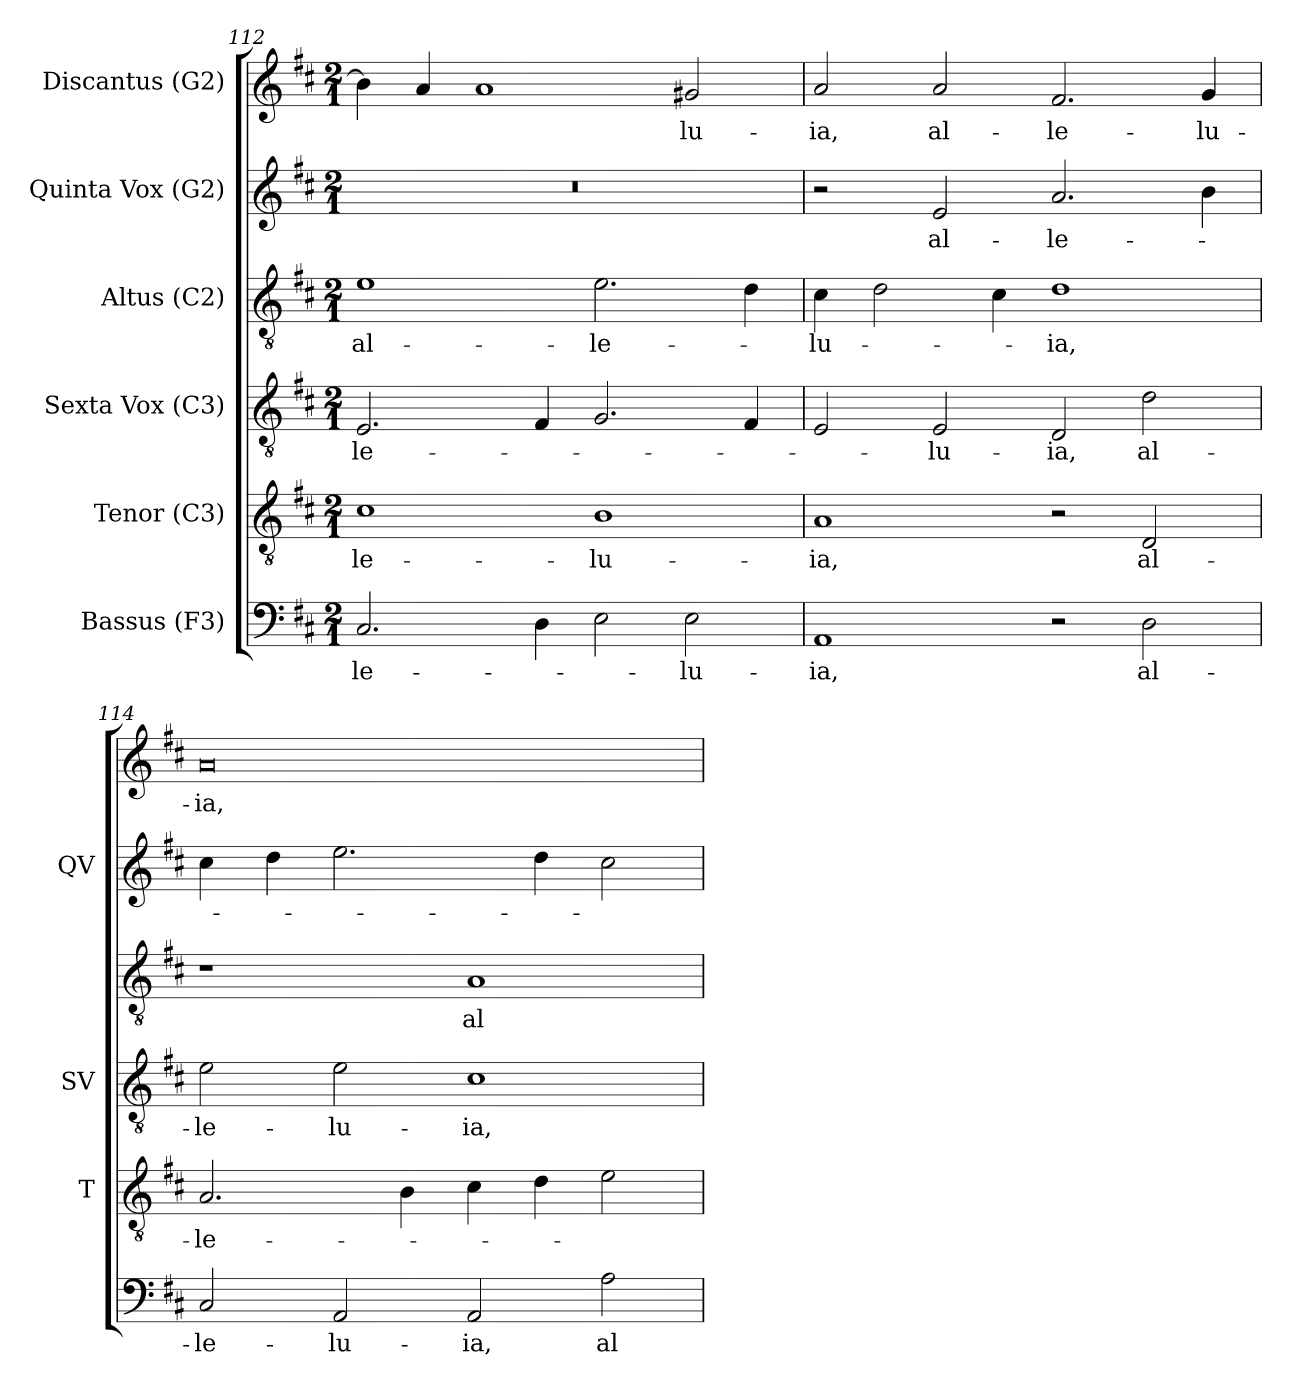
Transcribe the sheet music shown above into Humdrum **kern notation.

**kern	**text	**kern	**text	**kern	**text	**kern	**text	**kern	**text	**kern	**text
*part6	*part6	*part5	*part5	*part4	*part4	*part3	*part3	*part2	*part2	*part1	*part1
*staff6	*staff6	*staff5	*staff5	*staff4	*staff4	*staff3	*staff3	*staff2	*staff2	*staff1	*staff1
*I"Bassus (F3)	*	*I"Tenor (C3)	*	*I"Sexta Vox (C3)	*	*I"Altus (C2)	*	*I"Quinta Vox (G2)	*	*I"Discantus (G2)	*
*	*	*I'T	*	*I'SV	*	*	*	*I'QV	*	*	*
!!LO:PB:g=z
*clefF4	*	*clefGv2	*	*clefGv2	*	*clefGv2	*	*clefG2	*	*clefG2	*
*	*	*	*	*	*	*ITrd7c12	*	*	*	*	*
*k[f#c#]	*	*k[f#c#]	*	*k[f#c#]	*	*k[f#c#]	*	*k[f#c#]	*	*k[f#c#]	*
*D:	*	*D:	*	*D:	*	*D:	*	*D:	*	*D:	*
*M2/1	*	*M2/1	*	*M2/1	*	*M2/1	*	*M2/1	*	*M2/1	*
=112	=112	=112	=112	=112	=112	=112	=112	=112	=112	=112	=112
!	!LO:LY:b:color=#000000	!	!	!	!	!	!	!	!	!	!
!	!	!	!LO:LY:b:color=#000000	!	!	!	!	!	!	!	!
!	!	!	!	!	!LO:LY:b:color=#000000	!	!	!	!	!	!
!	!	!	!	!	!	!	!LO:LY:b:color=#000000	!LO:N:vis=1	!	!	!
2.C#i/	-le-	1c#i	-le-	2.Ei/	-le-	1Ei	al-	0r	.	4bi\]	.
.	.	.	.	.	.	.	.	.	.	4ai/	.
.	.	.	.	.	.	.	.	.	.	1ai	.
4Di\	.	.	.	4F#i/	.	.	.	.	.	.	.
!	!	!	!LO:LY:b:color=#000000	!	!	!	!	!	!	!	!
!	!	!	!	!	!	!	!LO:LY:b:color=#000000	!	!	!	!
2Ei\	.	1Bi	-lu-	2.Gi/	.	2.Ei\	-le-	.	.	.	.
!	!LO:LY:b:color=#000000	!	!	!	!	!	!	!	!	!	!
!	!	!	!	!	!	!	!	!	!	!	!LO:LY:b:color=#000000
2Ei\	-lu-	.	.	.	.	.	.	.	.	2g#Xi/	-lu-
.	.	.	.	4F#i/	.	4Di\	.	.	.	.	.
=113	=113	=113	=113	=113	=113	=113	=113	=113	=113	=113	=113
!	!LO:LY:b:color=#000000	!	!	!	!	!	!	!	!	!	!
!	!	!	!LO:LY:b:color=#000000	!	!	!	!	!	!	!	!
!	!	!	!	!	!	!	!LO:LY:b:color=#000000	!	!	!	!
!	!	!	!	!	!	!	!	!	!	!	!LO:LY:b:color=#000000
1AAi	-ia,	1Ai	-ia,	2Ei/	.	4C#i\	-lu-	2r	.	2ai/	-ia,
.	.	.	.	.	.	2Di\	.	.	.	.	.
!	!	!	!	!	!LO:LY:b:color=#000000	!	!	!	!	!	!
!	!	!	!	!	!	!	!	!	!LO:LY:b:color=#000000	!	!
!	!	!	!	!	!	!	!	!	!	!	!LO:LY:b:color=#000000
.	.	.	.	2Ei/	-lu-	.	.	2ei/	al-	2ai/	al-
.	.	.	.	.	.	4C#i\	.	.	.	.	.
!	!	!	!	!	!LO:LY:b:color=#000000	!	!	!	!	!	!
!	!	!	!	!	!	!	!LO:LY:b:color=#000000	!	!	!	!
!	!	!	!	!	!	!	!	!	!LO:LY:b:color=#000000	!	!
!	!	!	!	!	!	!	!	!	!	!	!LO:LY:b:color=#000000
2r	.	2r	.	2Di/	-ia,	1Di	-ia,	2.ai/	-le-	2.f#i/	-le-
!	!LO:LY:b:color=#000000	!	!	!	!	!	!	!	!	!	!
!	!	!	!LO:LY:b:color=#000000	!	!	!	!	!	!	!	!
!	!	!	!	!	!LO:LY:b:color=#000000	!	!	!	!	!	!
2Di\	al-	2Di/	al-	2di\	al-	.	.	.	.	.	.
!	!	!	!	!	!	!	!	!	!	!	!LO:LY:b:color=#000000
.	.	.	.	.	.	.	.	4bi\	.	4gi/	-lu-
=114	=114	=114	=114	=114	=114	=114	=114	=114	=114	=114	=114
!	!LO:LY:b:color=#000000	!	!	!	!	!	!	!	!	!	!
!	!	!	!LO:LY:b:color=#000000	!	!	!	!	!	!	!	!
!	!	!	!	!	!LO:LY:b:color=#000000	!	!	!	!	!	!
!	!	!	!	!	!	!	!	!	!	!	!LO:LY:b:color=#000000
2C#i/	-le-	2.Ai/	-le-	2ei\	-le-	1r	.	4cc#i\	.	0ai	-ia,
.	.	.	.	.	.	.	.	4ddi\	.	.	.
!	!LO:LY:b:color=#000000	!	!	!	!	!	!	!	!	!	!
!	!	!	!	!	!LO:LY:b:color=#000000	!	!	!	!	!	!
2AAi/	-lu-	.	.	2ei\	-lu-	.	.	2.eei\	.	.	.
.	.	4Bi\	.	.	.	.	.	.	.	.	.
!	!LO:LY:b:color=#000000	!	!	!	!	!	!	!	!	!	!
!	!	!	!	!	!LO:LY:b:color=#000000	!	!	!	!	!	!
!	!	!	!	!	!	!	!LO:LY:b:color=#000000	!	!	!	!
2AAi/	-ia,	4c#i\	.	1c#i	-ia,	1AAi	al-	.	.	.	.
.	.	4di\	.	.	.	.	.	4ddi\	.	.	.
!	!LO:LY:b:color=#000000	!	!	!	!	!	!	!	!	!	!
2Ai\	al-	2ei\	.	.	.	.	.	2cc#i\	.	.	.
=	=	=	=	=	=	=	=	=	=	=	=
*-	*-	*-	*-	*-	*-	*-	*-	*-	*-	*-	*-
